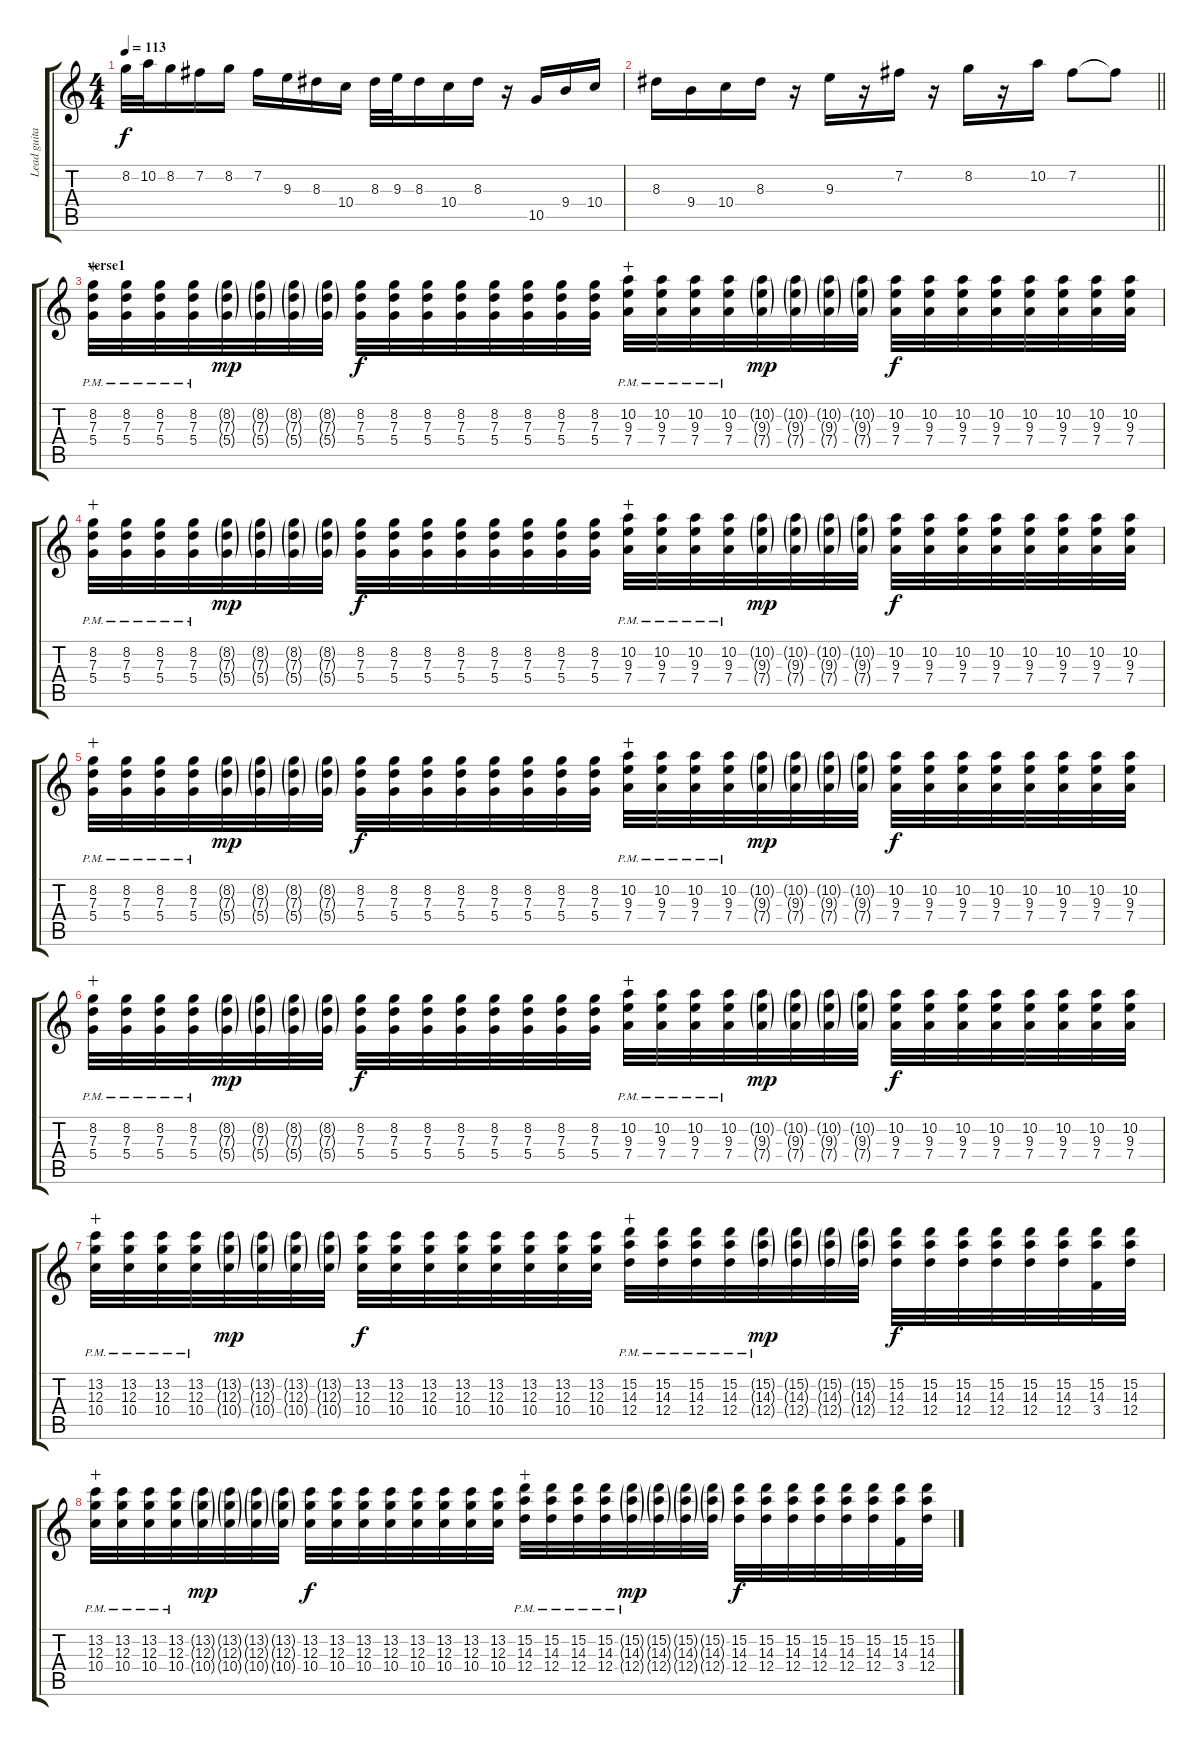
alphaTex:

\track ("Lead guitar 2" "Lead guita") {instrument distortionguitar}
\staff {score tabs}
\tuning (E4 B3 G3 D3 A2 E2) {hide}
\ts (4 4)
\tempo 113
\clef g2
\ks c
8.2.32{dy f} 10.2.32 8.2.16 7.2.16 8.2.16 7.2.16 9.3.16 8.3.16 10.4.16 8.3.32 9.3.32 8.3.16 10.4.16 8.3.16 r.16 10.5.16 9.4.16 10.4.16 |
\barLineRight lightlight
8.3.16 9.4.16 10.4.16 8.3.16 r.16 9.3.16 r.16 7.2.16 r.16 8.2.16 r.16 10.2.16 7.2.8 7.2{t}.8 |
\section ("" "verse1")
(8.2{pm} 7.3{pm} 5.4{pm}).32{wahc} (8.2{pm} 7.3{pm} 5.4{pm}).32 (8.2{pm} 7.3{pm} 5.4{pm}).32 (8.2{pm} 7.3{pm} 5.4{pm}).32 (8.2{g} 7.3{g} 5.4{g}).32{dy mp} (8.2{g} 7.3{g} 5.4{g}).32 (8.2{g} 7.3{g} 5.4{g}).32 (8.2{g} 7.3{g} 5.4{g}).32 (8.2 7.3 5.4).32{dy f} (8.2 7.3 5.4).32 (8.2 7.3 5.4).32 (8.2 7.3 5.4).32 (8.2 7.3 5.4).32 (8.2 7.3 5.4).32 (8.2 7.3 5.4).32 (8.2 7.3 5.4).32 (10.2{pm} 9.3{pm} 7.4{pm}).32{wahc} (10.2{pm} 9.3{pm} 7.4{pm}).32 (10.2{pm} 9.3{pm} 7.4{pm}).32 (10.2{pm} 9.3{pm} 7.4{pm}).32 (10.2{g} 9.3{g} 7.4{g}).32{dy mp} (10.2{g} 9.3{g} 7.4{g}).32 (10.2{g} 9.3{g} 7.4{g}).32 (10.2{g} 9.3{g} 7.4{g}).32 (10.2 9.3 7.4).32{dy f} (10.2 9.3 7.4).32 (10.2 9.3 7.4).32 (10.2 9.3 7.4).32 (10.2 9.3 7.4).32 (10.2 9.3 7.4).32 (10.2 9.3 7.4).32 (10.2 9.3 7.4).32 |
(8.2{pm} 7.3{pm} 5.4{pm}).32{wahc} (8.2{pm} 7.3{pm} 5.4{pm}).32 (8.2{pm} 7.3{pm} 5.4{pm}).32 (8.2{pm} 7.3{pm} 5.4{pm}).32 (8.2{g} 7.3{g} 5.4{g}).32{dy mp} (8.2{g} 7.3{g} 5.4{g}).32 (8.2{g} 7.3{g} 5.4{g}).32 (8.2{g} 7.3{g} 5.4{g}).32 (8.2 7.3 5.4).32{dy f} (8.2 7.3 5.4).32 (8.2 7.3 5.4).32 (8.2 7.3 5.4).32 (8.2 7.3 5.4).32 (8.2 7.3 5.4).32 (8.2 7.3 5.4).32 (8.2 7.3 5.4).32 (10.2{pm} 9.3{pm} 7.4{pm}).32{wahc} (10.2{pm} 9.3{pm} 7.4{pm}).32 (10.2{pm} 9.3{pm} 7.4{pm}).32 (10.2{pm} 9.3{pm} 7.4{pm}).32 (10.2{g} 9.3{g} 7.4{g}).32{dy mp} (10.2{g} 9.3{g} 7.4{g}).32 (10.2{g} 9.3{g} 7.4{g}).32 (10.2{g} 9.3{g} 7.4{g}).32 (10.2 9.3 7.4).32{dy f} (10.2 9.3 7.4).32 (10.2 9.3 7.4).32 (10.2 9.3 7.4).32 (10.2 9.3 7.4).32 (10.2 9.3 7.4).32 (10.2 9.3 7.4).32 (10.2 9.3 7.4).32 |
(8.2{pm} 7.3{pm} 5.4{pm}).32{wahc} (8.2{pm} 7.3{pm} 5.4{pm}).32 (8.2{pm} 7.3{pm} 5.4{pm}).32 (8.2{pm} 7.3{pm} 5.4{pm}).32 (8.2{g} 7.3{g} 5.4{g}).32{dy mp} (8.2{g} 7.3{g} 5.4{g}).32 (8.2{g} 7.3{g} 5.4{g}).32 (8.2{g} 7.3{g} 5.4{g}).32 (8.2 7.3 5.4).32{dy f} (8.2 7.3 5.4).32 (8.2 7.3 5.4).32 (8.2 7.3 5.4).32 (8.2 7.3 5.4).32 (8.2 7.3 5.4).32 (8.2 7.3 5.4).32 (8.2 7.3 5.4).32 (10.2{pm} 9.3{pm} 7.4{pm}).32{wahc} (10.2{pm} 9.3{pm} 7.4{pm}).32 (10.2{pm} 9.3{pm} 7.4{pm}).32 (10.2{pm} 9.3{pm} 7.4{pm}).32 (10.2{g} 9.3{g} 7.4{g}).32{dy mp} (10.2{g} 9.3{g} 7.4{g}).32 (10.2{g} 9.3{g} 7.4{g}).32 (10.2{g} 9.3{g} 7.4{g}).32 (10.2 9.3 7.4).32{dy f} (10.2 9.3 7.4).32 (10.2 9.3 7.4).32 (10.2 9.3 7.4).32 (10.2 9.3 7.4).32 (10.2 9.3 7.4).32 (10.2 9.3 7.4).32 (10.2 9.3 7.4).32 |
(8.2{pm} 7.3{pm} 5.4{pm}).32{wahc} (8.2{pm} 7.3{pm} 5.4{pm}).32 (8.2{pm} 7.3{pm} 5.4{pm}).32 (8.2{pm} 7.3{pm} 5.4{pm}).32 (8.2{g} 7.3{g} 5.4{g}).32{dy mp} (8.2{g} 7.3{g} 5.4{g}).32 (8.2{g} 7.3{g} 5.4{g}).32 (8.2{g} 7.3{g} 5.4{g}).32 (8.2 7.3 5.4).32{dy f} (8.2 7.3 5.4).32 (8.2 7.3 5.4).32 (8.2 7.3 5.4).32 (8.2 7.3 5.4).32 (8.2 7.3 5.4).32 (8.2 7.3 5.4).32 (8.2 7.3 5.4).32 (10.2{pm} 9.3{pm} 7.4{pm}).32{wahc} (10.2{pm} 9.3{pm} 7.4{pm}).32 (10.2{pm} 9.3{pm} 7.4{pm}).32 (10.2{pm} 9.3{pm} 7.4{pm}).32 (10.2{g} 9.3{g} 7.4{g}).32{dy mp} (10.2{g} 9.3{g} 7.4{g}).32 (10.2{g} 9.3{g} 7.4{g}).32 (10.2{g} 9.3{g} 7.4{g}).32 (10.2 9.3 7.4).32{dy f} (10.2 9.3 7.4).32 (10.2 9.3 7.4).32 (10.2 9.3 7.4).32 (10.2 9.3 7.4).32 (10.2 9.3 7.4).32 (10.2 9.3 7.4).32 (10.2 9.3 7.4).32 |
(13.2 12.3{pm} 10.4{pm}).32{wahc} (13.2 12.3{pm} 10.4{pm}).32 (13.2 12.3{pm} 10.4{pm}).32 (13.2 12.3{pm} 10.4{pm}).32 (13.2{g} 12.3{g} 10.4{g}).32{dy mp} (13.2{g} 12.3{g} 10.4{g}).32 (13.2{g} 12.3{g} 10.4{g}).32 (13.2{g} 12.3{g} 10.4{g}).32 (13.2 12.3 10.4).32{dy f} (13.2 12.3 10.4).32 (13.2 12.3 10.4).32 (13.2 12.3 10.4).32 (13.2 12.3 10.4).32 (13.2 12.3 10.4).32 (13.2 12.3 10.4).32 (13.2 12.3 10.4).32 (15.2 14.3{pm} 12.4).32{wahc} (15.2 14.3{pm} 12.4{pm}).32 (15.2{pm} 14.3{pm} 12.4{pm}).32 (15.2 14.3{pm} 12.4{pm}).32 (15.2{g} 14.3{g pm} 12.4{g}).32{dy mp} (15.2{g} 14.3{g} 12.4{g}).32 (15.2{g} 14.3{g} 12.4{g}).32 (15.2{g} 14.3{g} 12.4{g}).32 (15.2 14.3 12.4).32{dy f} (15.2 14.3 12.4).32 (15.2 14.3 12.4).32 (15.2 14.3 12.4).32 (15.2 14.3 12.4).32 (15.2 14.3 12.4).32 (15.2 14.3 3.4).32 (15.2 14.3 12.4).32 |
(13.2 12.3{pm} 10.4{pm}).32{wahc} (13.2 12.3{pm} 10.4{pm}).32 (13.2 12.3{pm} 10.4{pm}).32 (13.2 12.3{pm} 10.4{pm}).32 (13.2{g} 12.3{g} 10.4{g}).32{dy mp} (13.2{g} 12.3{g} 10.4{g}).32 (13.2{g} 12.3{g} 10.4{g}).32 (13.2{g} 12.3{g} 10.4{g}).32 (13.2 12.3 10.4).32{dy f} (13.2 12.3 10.4).32 (13.2 12.3 10.4).32 (13.2 12.3 10.4).32 (13.2 12.3 10.4).32 (13.2 12.3 10.4).32 (13.2 12.3 10.4).32 (13.2 12.3 10.4).32 (15.2 14.3{pm} 12.4).32{wahc} (15.2 14.3{pm} 12.4{pm}).32 (15.2{pm} 14.3{pm} 12.4{pm}).32 (15.2 14.3{pm} 12.4{pm}).32 (15.2{g} 14.3{g pm} 12.4{g}).32{dy mp} (15.2{g} 14.3{g} 12.4{g}).32 (15.2{g} 14.3{g} 12.4{g}).32 (15.2{g} 14.3{g} 12.4{g}).32 (15.2 14.3 12.4).32{dy f} (15.2 14.3 12.4).32 (15.2 14.3 12.4).32 (15.2 14.3 12.4).32 (15.2 14.3 12.4).32 (15.2 14.3 12.4).32 (15.2 14.3 3.4).32 (15.2 14.3 12.4).32
